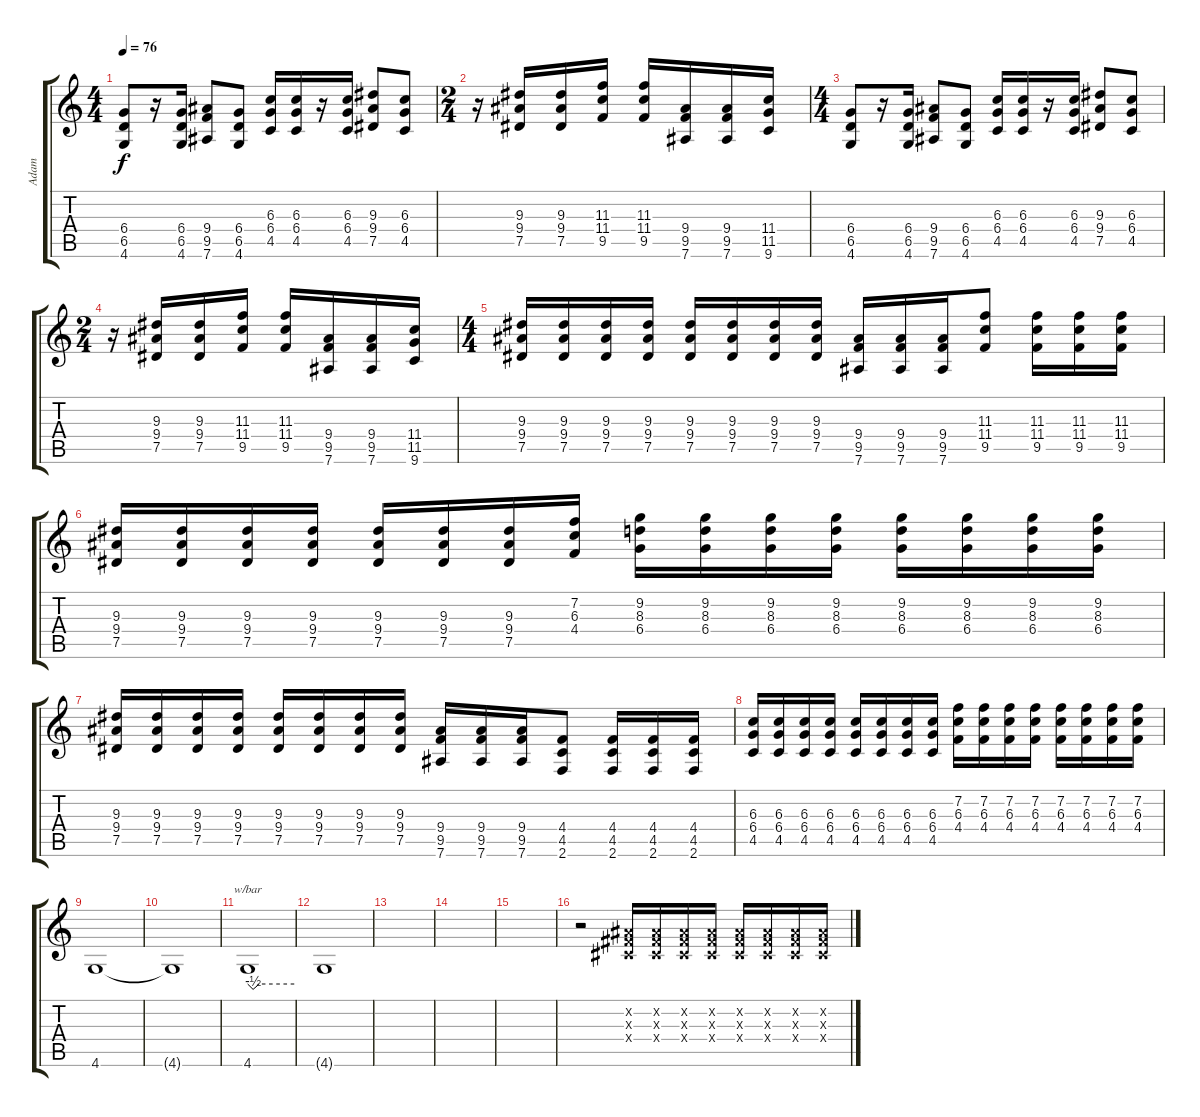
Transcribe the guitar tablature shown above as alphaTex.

\track ("Adam" "Adam") {instrument distortionguitar}
\staff {score tabs}
\tuning (Eb4 Bb3 Gb3 Db3 Ab2 Eb2) {hide}
\ts (4 4)
\tempo 76
\clef g2
\ks c
(6.4 6.5 4.6).8{dy f} r.16 (6.4 6.5 4.6).16 (9.4 9.5 7.6).8 (6.4 6.5 4.6).8 (6.3 6.4 4.5).16 (6.3 6.4 4.5).16 r.16 (6.3 6.4 4.5).16 (9.3 9.4 7.5).8 (6.3 6.4 4.5).8 |
\ts (2 4)
r.16 (9.3 9.4 7.5).16 (9.3 9.4 7.5).16 (11.3 11.4 9.5).16 (11.3 11.4 9.5).16 (9.4 9.5 7.6).16 (9.4 9.5 7.6).16 (11.4 11.5 9.6).16 |
\ts (4 4)
(6.4 6.5 4.6).8 r.16 (6.4 6.5 4.6).16 (9.4 9.5 7.6).8 (6.4 6.5 4.6).8 (6.3 6.4 4.5).16 (6.3 6.4 4.5).16 r.16 (6.3 6.4 4.5).16 (9.3 9.4 7.5).8 (6.3 6.4 4.5).8 |
\ts (2 4)
r.16 (9.3 9.4 7.5).16 (9.3 9.4 7.5).16 (11.3 11.4 9.5).16 (11.3 11.4 9.5).16 (9.4 9.5 7.6).16 (9.4 9.5 7.6).16 (11.4 11.5 9.6).16 |
\ts (4 4)
(9.3 9.4 7.5).16 (9.3 9.4 7.5).16 (9.3 9.4 7.5).16 (9.3 9.4 7.5).16 (9.3 9.4 7.5).16 (9.3 9.4 7.5).16 (9.3 9.4 7.5).16 (9.3 9.4 7.5).16 (9.4 9.5 7.6).16 (9.4 9.5 7.6).16 (9.4 9.5 7.6).16 (11.3 11.4 9.5).8 (11.3 11.4 9.5).16 (11.3 11.4 9.5).16 (11.3 11.4 9.5).16 |
(9.3 9.4 7.5).16 (9.3 9.4 7.5).16 (9.3 9.4 7.5).16 (9.3 9.4 7.5).16 (9.3 9.4 7.5).16 (9.3 9.4 7.5).16 (9.3 9.4 7.5).16 (7.2 6.3 4.4).16 (9.2 8.3 6.4).16 (9.2 8.3 6.4).16 (9.2 8.3 6.4).16 (9.2 8.3 6.4).16 (9.2 8.3 6.4).16 (9.2 8.3 6.4).16 (9.2 8.3 6.4).16 (9.2 8.3 6.4).16 |
(9.3 9.4 7.5).16 (9.3 9.4 7.5).16 (9.3 9.4 7.5).16 (9.3 9.4 7.5).16 (9.3 9.4 7.5).16 (9.3 9.4 7.5).16 (9.3 9.4 7.5).16 (9.3 9.4 7.5).16 (9.4 9.5 7.6).16 (9.4 9.5 7.6).16 (9.4 9.5 7.6).16 (4.4 4.5 2.6).8 (4.4 4.5 2.6).16 (4.4 4.5 2.6).16 (4.4 4.5 2.6).16 |
(6.3 6.4 4.5).16 (6.3 6.4 4.5).16 (6.3 6.4 4.5).16 (6.3 6.4 4.5).16 (6.3 6.4 4.5).16 (6.3 6.4 4.5).16 (6.3 6.4 4.5).16 (6.3 6.4 4.5).16 (7.2 6.3 4.4).16 (7.2 6.3 4.4).16 (7.2 6.3 4.4).16 (7.2 6.3 4.4).16 (7.2 6.3 4.4).16 (7.2 6.3 4.4).16 (7.2 6.3 4.4).16 (7.2 6.3 4.4).16 |
4.6.1 |
4.6{t}.1 |
4.6.1{tbe (custom default 0 0 7 -2 15 0 60 0)} |
4.6{t}.1 |
|
|
|
r.2 (0.2{x} 0.3{x} 0.4{x}).16 (0.2{x} 0.3{x} 0.4{x}).16 (0.2{x} 0.3{x} 0.4{x}).16 (0.2{x} 0.3{x} 0.4{x}).16 (0.2{x} 0.3{x} 0.4{x}).16 (0.2{x} 0.3{x} 0.4{x}).16 (0.2{x} 0.3{x} 0.4{x}).16 (0.2{x} 0.3{x} 0.4{x}).16
